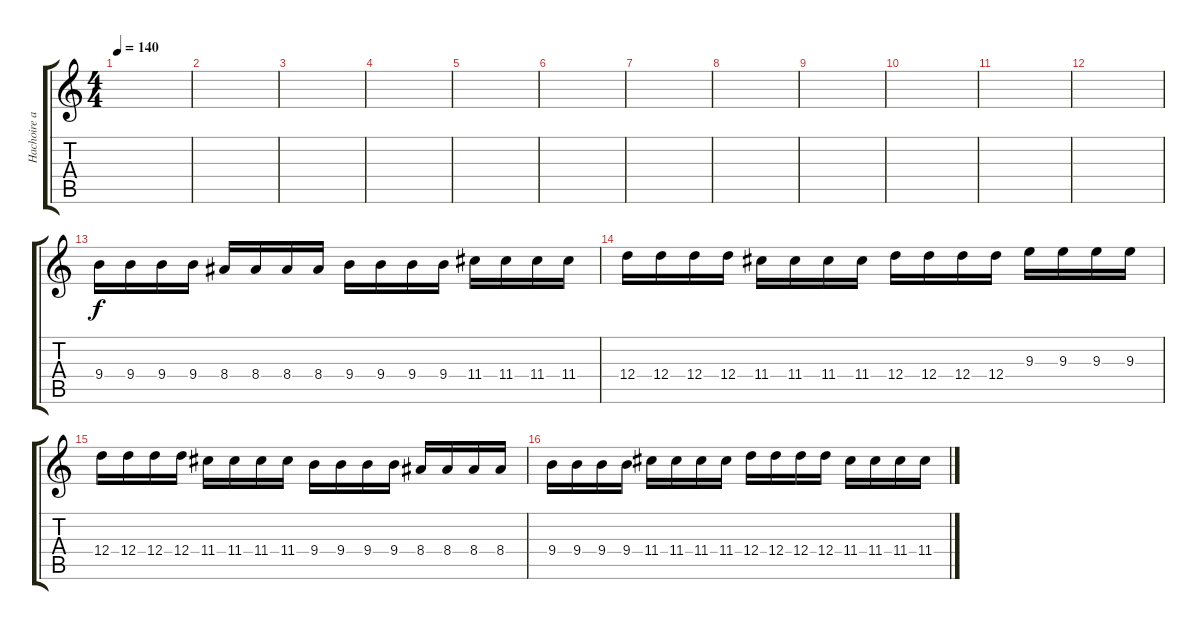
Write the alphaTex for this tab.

\track ("Hachoire a Elfes II" "Hachoire a") {instrument distortionguitar}
\staff {score tabs}
\tuning (E4 B3 G3 D3 A2 E2) {hide}
\ts (4 4)
\tempo 140
\clef g2
\ks c
|
|
|
|
|
|
|
|
|
|
|
|
9.4.16 9.4.16 9.4.16 9.4.16 8.4.16 8.4.16 8.4.16 8.4.16 9.4.16 9.4.16 9.4.16 9.4.16 11.4.16 11.4.16 11.4.16 11.4.16 |
12.4.16 12.4.16 12.4.16 12.4.16 11.4.16 11.4.16 11.4.16 11.4.16 12.4.16 12.4.16 12.4.16 12.4.16 9.3.16 9.3.16 9.3.16 9.3.16 |
12.4.16 12.4.16 12.4.16 12.4.16 11.4.16 11.4.16 11.4.16 11.4.16 9.4.16 9.4.16 9.4.16 9.4.16 8.4.16 8.4.16 8.4.16 8.4.16 |
9.4.16 9.4.16 9.4.16 9.4.16 11.4.16 11.4.16 11.4.16 11.4.16 12.4.16 12.4.16 12.4.16 12.4.16 11.4.16 11.4.16 11.4.16 11.4.16
